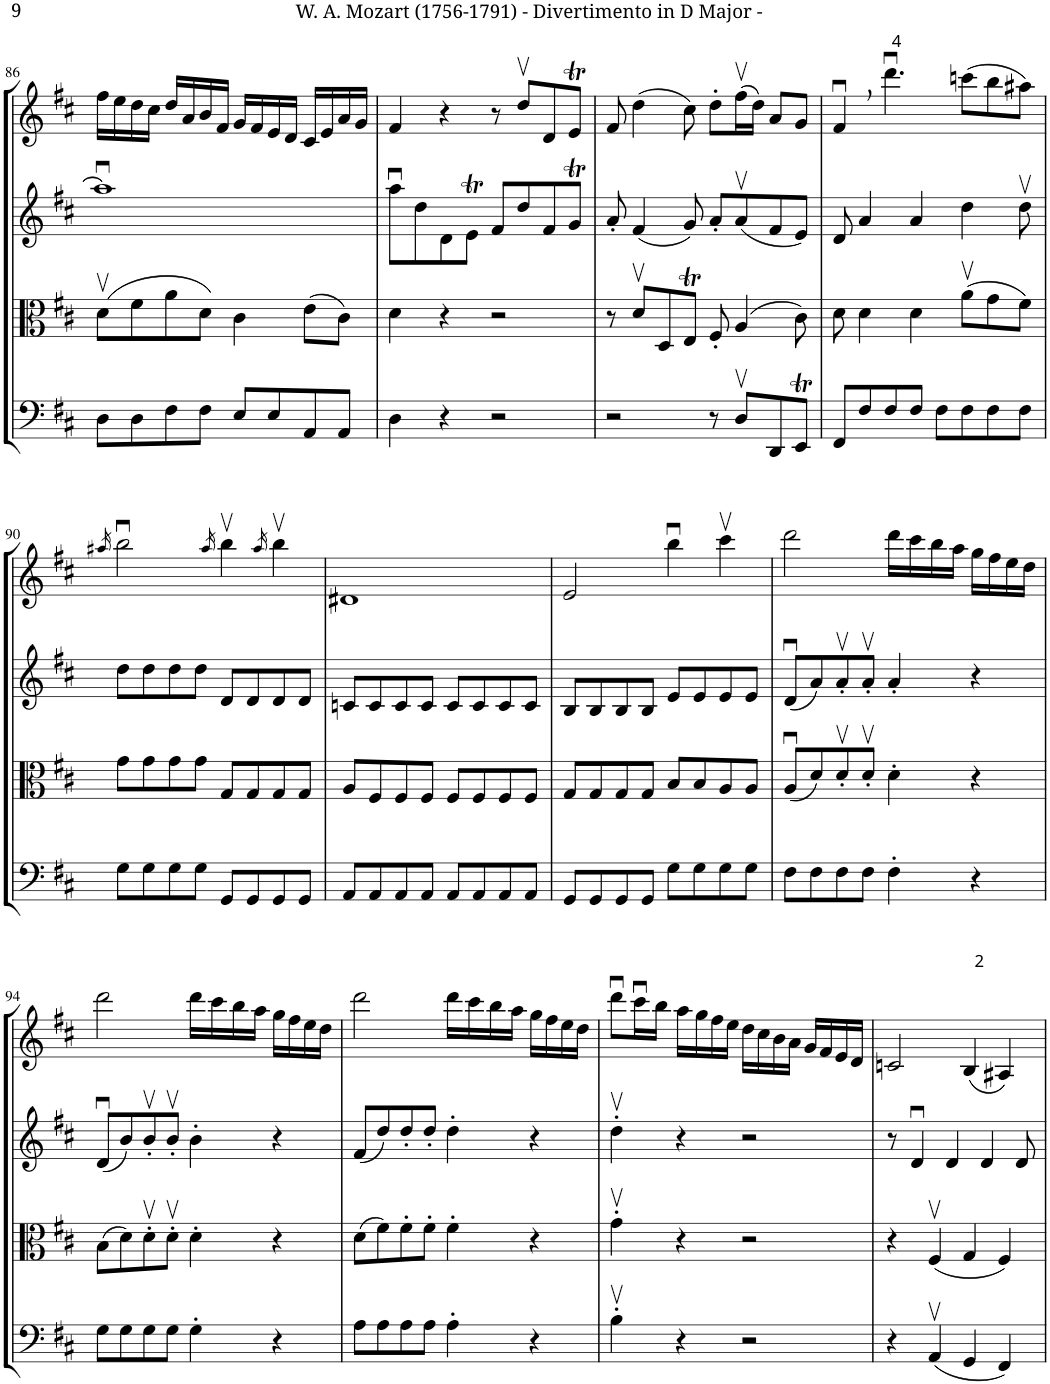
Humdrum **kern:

**kern	**kern	**kern	**kern
*part4	*part3	*part2	*part1
*staff4	*staff3	*staff2	*staff1
*I"Bassi	*I"Viola	*I"Violino II	*I"Violino I
*	*I'Vla	*I'Vln	*I'Vln
!!LO:PB:g=z
*clefF4	*clefC3	*clefG2	*clefG2
*k[f#c#]	*k[f#c#]	*k[f#c#]	*k[f#c#]
*M4/4	*M4/4	*M4/4	*M4/4
*met(c)	*met(c)	*met(c)	*met(c)
=86	=86	=86	=86
8D\L	(8dv\L	1aau]	16ff#\LL
.	.	.	16ee\
8D\	8f#\	.	16dd\
.	.	.	16cc#\JJ
8F#\	8a\	.	16dd/LL
.	.	.	16a/
8F#\J	8d\J)	.	16b/
.	.	.	16f#/JJ
8E/L	4c#\	.	16g/LL
.	.	.	16f#/
8E/	.	.	16e/
.	.	.	16d/JJ
8AA/	(8e\L	.	16c#/LL
.	.	.	16e/
8AA/J	8c#\J)	.	16a/
.	.	.	16g/JJ
=87	=87	=87	=87
4D\	4d\	8aau\L	4f#/
.	.	8dd\	.
4r	4r	8d\	4r
.	.	8eT\J	.
2r	2r	8f#/L	8r
.	.	8dd/	8ddv/L
.	.	8f#/	8d/
.	.	8gT/J	8eT/J
=88	=88	=88	=88
2r	8r	8a'/	8f#/
.	8dv/L	(4f#/	(4dd\
.	8D/	.	.
.	8ET/J	8g/)	8cc#\)
8r	8F#'/	8a'/L	8dd'\L
8Dv/L	(4A/	(8av/	(16ff#v\L
.	.	.	16dd\JJ)
8DD/	.	8f#/	8a/L
8EET/J	8c#\)	8e/J)	8g/J
=89	=89	=89	=89
8FF#/L	8d\	8d/	4f#u,/
8F#/	4d\	4a/	.
8F#/	.	.	4.dddu\
8F#/J	4d\	4a/	.
8F#\L	.	.	.
8F#\	(8av\L	4dd\	(8cccn\L
8F#\	8g\	.	8bb\
8F#\J	8f#\J)	8ddv\	8aa#X\J)
!!LO:LB:g=z
=90	=90	=90	=90
.	.	.	16qaa#X/
8G\L	8g\L	8dd\L	2bbu\
8G\	8g\	8dd\	.
8G\	8g\	8dd\	.
8G\J	8g\J	8dd\J	.
.	.	.	16qaa#/
8GG/L	8G/L	8d/L	4bbv\
8GG/	8G/	8d/	.
.	.	.	16qaa#/
8GG/	8G/	8d/	4bbv\
8GG/J	8G/J	8d/J	.
=91	=91	=91	=91
8AA/L	8A/L	8cn/L	1d#X
8AA/	8F#/	8c/	.
8AA/	8F#/	8c/	.
8AA/J	8F#/J	8c/J	.
8AA/L	8F#/L	8c/L	.
8AA/	8F#/	8c/	.
8AA/	8F#/	8c/	.
8AA/J	8F#/J	8c/J	.
=92	=92	=92	=92
8GG/L	8G/L	8B/L	2e/
8GG/	8G/	8B/	.
8GG/	8G/	8B/	.
8GG/J	8G/J	8B/J	.
8G\L	8B/L	8e/L	4bbu\
8G\	8B/	8e/	.
8G\	8A/	8e/	4ccc#v\
8G\J	8A/J	8e/J	.
=93	=93	=93	=93
8F#\L	(8Au/L	(8du/L	2ddd\
8F#\	8d/)	8a/)	.
8F#\	8dv'/	8av'/	.
8F#\J	8dv'/J	8av'/J	.
4F#'\	4d'\	4a'/	16ddd\LL
.	.	.	16ccc#\
.	.	.	16bb\
.	.	.	16aa\JJ
4r	4r	4r	16gg\LL
.	.	.	16ff#\
.	.	.	16ee\
.	.	.	16dd\JJ
!!LO:LB:g=z
=94	=94	=94	=94
8G\L	(8B\L	(8du/L	2ddd\
8G\	8d\)	8b/)	.
8G\	8dv'\	8bv'/	.
8G\J	8dv'\J	8bv'/J	.
4G'\	4d'\	4b'\	16ddd\LL
.	.	.	16ccc#\
.	.	.	16bb\
.	.	.	16aa\JJ
4r	4r	4r	16gg\LL
.	.	.	16ff#\
.	.	.	16ee\
.	.	.	16dd\JJ
=95	=95	=95	=95
8A\L	(8d\L	(8f#/L	2ddd\
8A\	8f#\)	8dd/)	.
8A\	8f#'\	8dd'/	.
8A\J	8f#'\J	8dd'/J	.
4A'\	4f#'\	4dd'\	16ddd\LL
.	.	.	16ccc#\
.	.	.	16bb\
.	.	.	16aa\JJ
4r	4r	4r	16gg\LL
.	.	.	16ff#\
.	.	.	16ee\
.	.	.	16dd\JJ
=96	=96	=96	=96
4Bv'\	4gv'\	4ddv'\	8dddu\L
.	.	.	16ccc#u\L
.	.	.	16bb\JJ
4r	4r	4r	16aa\LL
.	.	.	16gg\
.	.	.	16ff#\
.	.	.	16ee\JJ
2r	2r	2r	16dd\LL
.	.	.	16cc#\
.	.	.	16b\
.	.	.	16a\JJ
.	.	.	16g/LL
.	.	.	16f#/
.	.	.	16e/
.	.	.	16d/JJ
=97	=97	=97	=97
4r	4r	8r	2cn/
.	.	4du/	.
(4AAv/	(4F#v/	.	.
.	.	4d/	.
4GG/	4G/	.	(4B/
.	.	4d/	.
4FF#/)	4F#/)	.	4A#X/)
.	.	8d/	.
=	=	=	=
*-	*-	*-	*-
